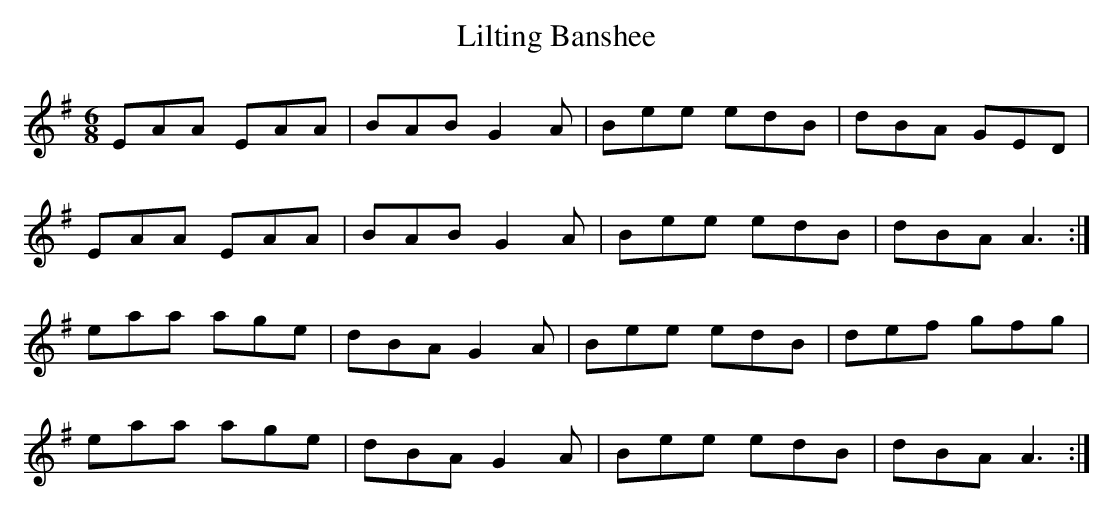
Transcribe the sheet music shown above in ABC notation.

X:1
T: Lilting Banshee
M: 6/8
L: 1/8
K: Ador
EAA  EAA|BAB G2 A|Bee edB|dBA GED|
EAA EAA|BAB G2 A|Bee edB|dBA A3 :|
eaa age|dBA G2 A|Bee edB|def gfg|
eaa age|dBA G2 A|Bee edB|dBA A3 :|
